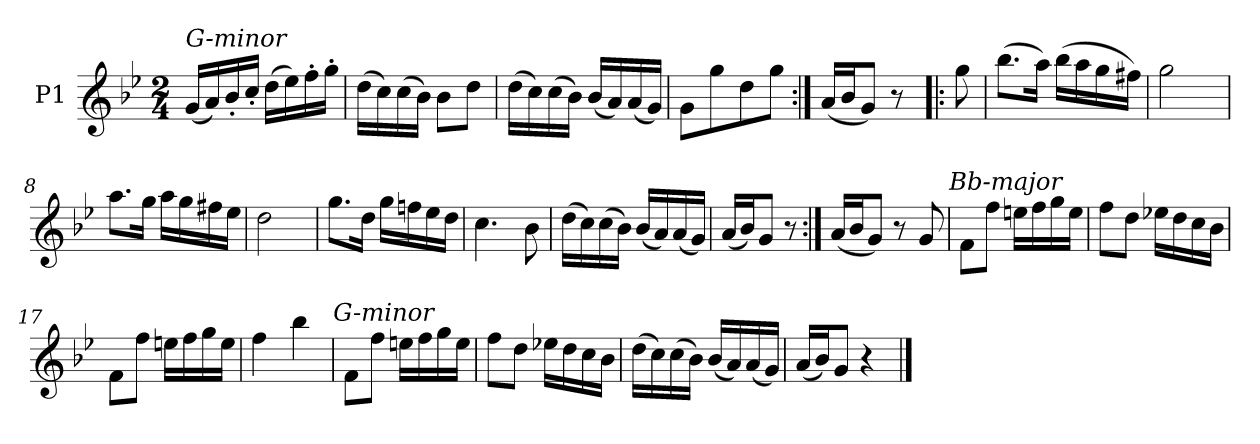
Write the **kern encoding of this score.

**kern
*part1
*staff1
*I"P1
*clefG2
*k[b-e-]
*g:
*M2/4
=1
!LO:TX:a:i:t=G-minor
(16gLL
16a)
16b-'
16cc'JJ
(16ddLL
16ee-)
16ff'
16gg'JJ
=2
(16ddLL
16cc)
(16cc
16b-JJ)
8b-L
8ddJ
=3
(16ddLL
16cc)
(16cc
16b-JJ)
(16b-LL
16a)
(16a
16gJJ)
=4
8gL
8gg
8dd
8ggJ
=:|!
(16aLL
16b-J
8gJ)
8r
=5!|:
8gg
=6
(8.bb-L
16aaJk)
(16bb-LL
16aa
16gg
16ff#XJJ)
=7
2gg
=8
8.aaL
16ggJk
16aaLL
16gg
16ff#X
16ee-JJ
=9
2dd
=10
8.ggL
16ddJk
16ggLL
16ffn
16ee-
16ddJJ
=11
4.cc
8b-
=12
(16ddLL
16cc)
(16cc
16b-JJ)
(16b-LL
16a)
(16a
16gJJ)
=13
(16aLL
16b-J)
8gJ
8r
=14:|!
(16aLL
16b-J
8gJ)
8r
8g
!LO:TX:a:i:t=Bb-major
=15
8fL
8ffJ
16eenLL
16ff
16gg
16eeJJ
=16
8ffL
8ddJ
16ee-XLL
16dd
16cc
16b-JJ
=17
8fL
8ffJ
16eenLL
16ff
16gg
16eeJJ
=18
4ff
4bb-
!LO:TX:a:i:t=G-minor
=19
8fL
8ffJ
16eenLL
16ff
16gg
16eeJJ
=20
8ffL
8ddJ
16ee-XLL
16dd
16cc
16b-JJ
=21
(16ddLL
16cc)
(16cc
16b-JJ)
(16b-LL
16a)
(16a
16gJJ)
=22
(16aLL
16b-J)
8gJ
4r
==
*-
